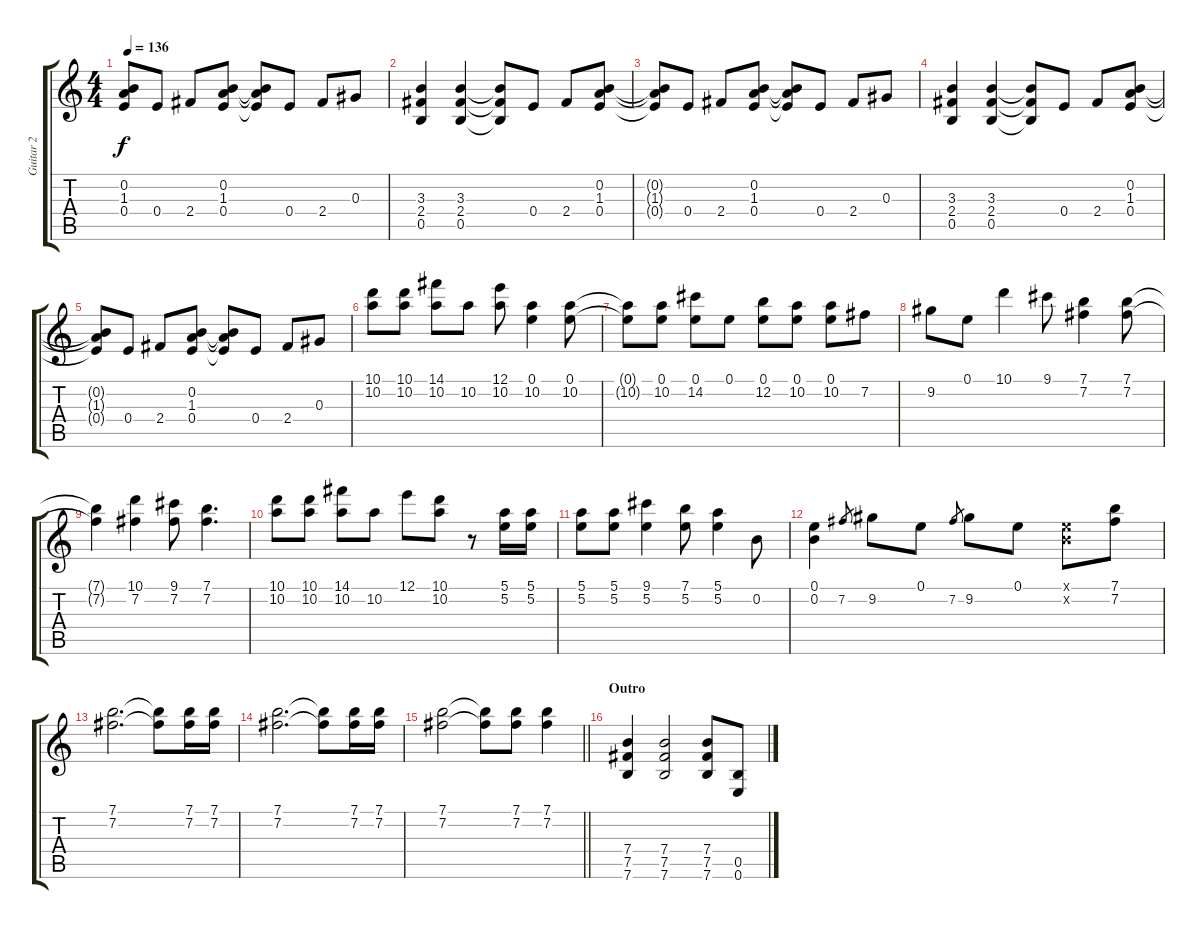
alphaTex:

\track ("Guitar 2" "Guitar 2") {instrument acousticguitarsteel}
\staff {score tabs}
\tuning (E4 B3 Ab3 E3 B2 E2) {hide}
\ts (4 4)
\tempo 136
\clef g2
\ks c
(0.2{t} 1.3{t} 0.4{t}).8{dy f} 0.4.8 2.4.8 (0.2 1.3 0.4).8 (0.2{t} 1.3{t} 0.4{t}).8 0.4.8 2.4.8 0.3.8 |
(3.3 2.4 0.5).4 (3.3 2.4 0.5).4 (3.3{t} 2.4{t} 0.5{t}).8 0.4.8 2.4.8 (0.2 1.3 0.4).8 |
(0.2{t} 1.3{t} 0.4{t}).8 0.4.8 2.4.8 (0.2 1.3 0.4).8 (0.2{t} 1.3{t} 0.4{t}).8 0.4.8 2.4.8 0.3.8 |
(3.3 2.4 0.5).4 (3.3 2.4 0.5).4 (3.3{t} 2.4{t} 0.5{t}).8 0.4.8 2.4.8 (0.2 1.3 0.4).8 |
(0.2{t} 1.3{t} 0.4{t}).8 0.4.8 2.4.8 (0.2 1.3 0.4).8 (0.2{t} 1.3{t} 0.4{t}).8 0.4.8 2.4.8 0.3.8 |
(10.1 10.2).8 (10.1 10.2).8 (14.1 10.2).8 10.2.8 (12.1 10.2).8 (0.1 10.2).4 (0.1 10.2).8 |
(0.1{t} 10.2{t}).8 (0.1 10.2).8 (0.1 14.2).8 0.1.8 (0.1 12.2).8 (0.1 10.2).8 (0.1 10.2).8 7.2.8 |
9.2.8 0.1.8 10.1.4 9.1.8 (7.1 7.2).4 (7.1 7.2).8 |
(7.1{t} 7.2{t}).4 (10.1 7.2).4 (9.1 7.2).8 (7.1 7.2).4{d} |
(10.1 10.2).8 (10.1 10.2).8 (14.1 10.2).8 10.2.8 12.1.8 (10.1 10.2).8 r.8 (5.1 5.2).16 (5.1 5.2).16 |
(5.1 5.2).8 (5.1 5.2).8 (9.1 5.2).4 (7.1 5.2).8 (5.1 5.2).4 0.2.8 |
(0.1 0.2).4 7.2.8{gr} 9.2.8 0.1.8 7.2.8{gr} 9.2.8 0.1.8 (0.1{x} 0.2{x}).8 (7.1 7.2).8 |
(7.1 7.2).2{d} (7.1{t} 7.2{t}).8 (7.1 7.2).16 (7.1 7.2).16 |
(7.1 7.2).2{d} (7.1{t} 7.2{t}).8 (7.1 7.2).16 (7.1 7.2).16 |
\barLineRight lightlight
(7.1 7.2).2 (7.1{t} 7.2{t}).8 (7.1 7.2).8 (7.1 7.2).4 |
\section ("" "Outro")
(7.4 7.5 7.6).4 (7.4 7.5 7.6).2 (7.4 7.5 7.6).8 (0.5 0.6).8
